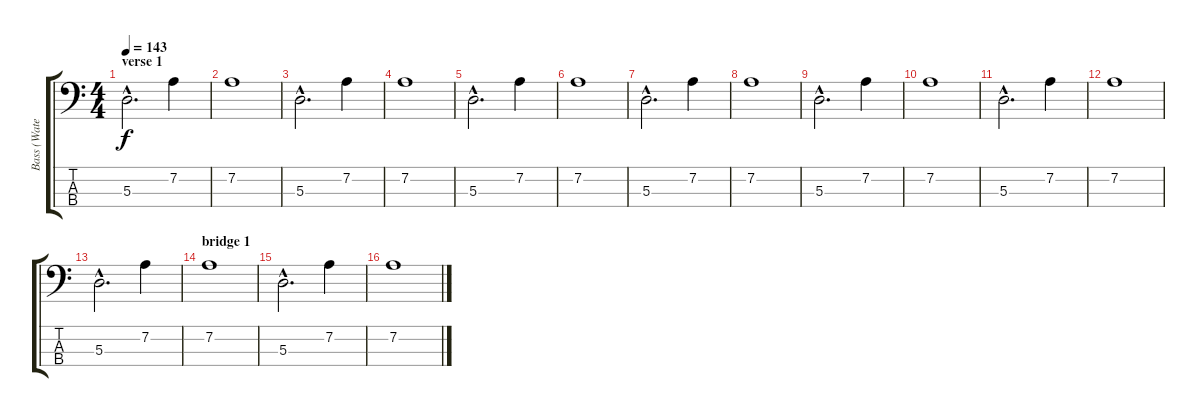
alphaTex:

\track ("Bass (Waters)" "Bass (Wate") {instrument electricbassfinger}
\staff {score tabs}
\tuning (G2 D2 A1 E1) {hide}
\ts (4 4)
\section ("" "verse 1")
\tempo 143
\clef f4
\ks c
5.3{hac}.2{d dy f} 7.2.4 |
7.2.1 |
5.3{hac}.2{d} 7.2.4 |
7.2.1 |
5.3{hac}.2{d} 7.2.4 |
7.2.1 |
5.3{hac}.2{d} 7.2.4 |
7.2.1 |
5.3{hac}.2{d} 7.2.4 |
7.2.1 |
5.3{hac}.2{d} 7.2.4 |
7.2.1 |
5.3{hac}.2{d} 7.2.4 |
\section ("" "bridge 1")
7.2.1 |
5.3{hac}.2{d} 7.2.4 |
7.2.1
